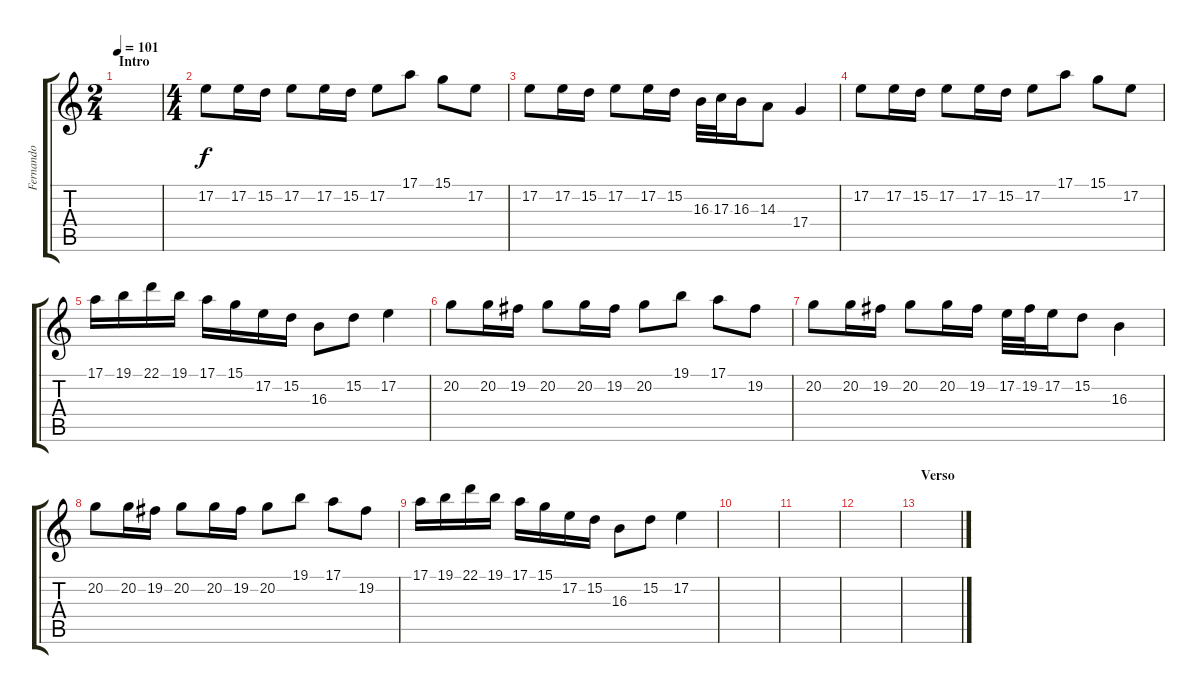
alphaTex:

\track ("Fernando" "Fernando") {instrument flute}
\staff {score tabs}
\tuning (E4 B3 G3 D3 A2 E2) {hide}
\ts (2 4)
\section ("" "Intro")
\tempo 101
\clef g2
\ks c
|
\ts (4 4)
17.2.8 17.2.16 15.2.16 17.2.8 17.2.16 15.2.16 17.2.8 17.1.8 15.1.8 17.2.8 |
17.2.8 17.2.16 15.2.16 17.2.8 17.2.16 15.2.16 16.3.32 17.3.32 16.3.16 14.3.8 17.4.4 |
17.2.8 17.2.16 15.2.16 17.2.8 17.2.16 15.2.16 17.2.8 17.1.8 15.1.8 17.2.8 |
17.1.16 19.1.16 22.1.16 19.1.16 17.1.16 15.1.16 17.2.16 15.2.16 16.3.8 15.2.8 17.2.4 |
20.2.8 20.2.16 19.2.16 20.2.8 20.2.16 19.2.16 20.2.8 19.1.8 17.1.8 19.2.8 |
20.2.8 20.2.16 19.2.16 20.2.8 20.2.16 19.2.16 17.2.32 19.2.32 17.2.16 15.2.8 16.3.4 |
20.2.8 20.2.16 19.2.16 20.2.8 20.2.16 19.2.16 20.2.8 19.1.8 17.1.8 19.2.8 |
17.1.16 19.1.16 22.1.16 19.1.16 17.1.16 15.1.16 17.2.16 15.2.16 16.3.8 15.2.8 17.2.4 |
|
|
|
\section ("" "Verso")
